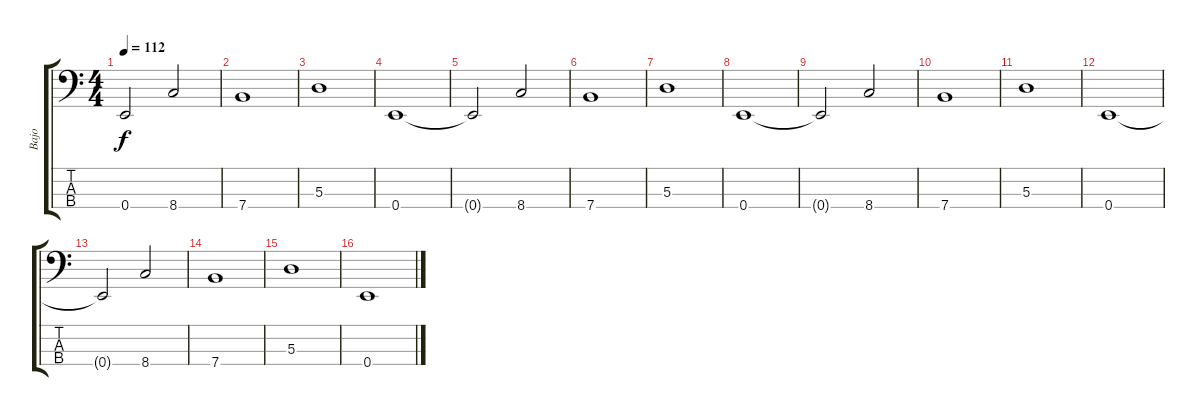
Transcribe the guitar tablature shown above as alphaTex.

\track ("Bajo" "Bajo") {instrument electricbasspick}
\staff {score tabs}
\tuning (G2 D2 A1 E1) {hide}
\ts (4 4)
\tempo 112
\clef f4
\ks c
0.4{t}.2{dy f} 8.4.2 |
7.4.1 |
5.3.1 |
0.4.1 |
0.4{t}.2 8.4.2 |
7.4.1 |
5.3.1 |
0.4.1 |
0.4{t}.2 8.4.2 |
7.4.1 |
5.3.1 |
0.4.1 |
0.4{t}.2 8.4.2 |
7.4.1 |
5.3.1 |
0.4.1{volume 8}
